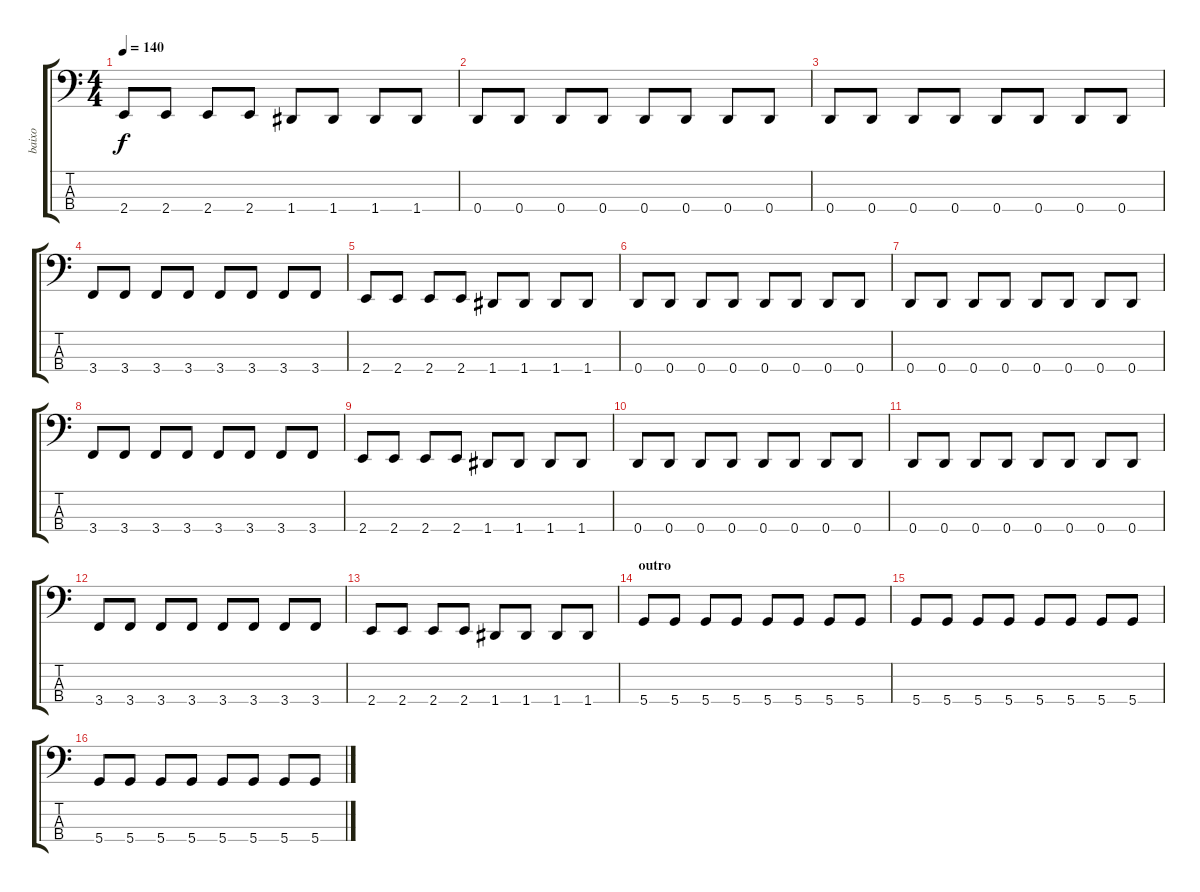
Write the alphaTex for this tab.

\track ("baixo" "baixo") {instrument electricbasspick}
\staff {score tabs}
\tuning (G2 D2 A1 D1) {hide}
\ts (4 4)
\tempo 140
\clef f4
\ks c
2.4.8{dy f} 2.4.8 2.4.8 2.4.8 1.4.8 1.4.8 1.4.8 1.4.8 |
0.4.8 0.4.8 0.4.8 0.4.8 0.4.8 0.4.8 0.4.8 0.4.8 |
0.4.8 0.4.8 0.4.8 0.4.8 0.4.8 0.4.8 0.4.8 0.4.8 |
3.4.8 3.4.8 3.4.8 3.4.8 3.4.8 3.4.8 3.4.8 3.4.8 |
2.4.8 2.4.8 2.4.8 2.4.8 1.4.8 1.4.8 1.4.8 1.4.8 |
0.4.8 0.4.8 0.4.8 0.4.8 0.4.8 0.4.8 0.4.8 0.4.8 |
0.4.8 0.4.8 0.4.8 0.4.8 0.4.8 0.4.8 0.4.8 0.4.8 |
3.4.8 3.4.8 3.4.8 3.4.8 3.4.8 3.4.8 3.4.8 3.4.8 |
2.4.8 2.4.8 2.4.8 2.4.8 1.4.8 1.4.8 1.4.8 1.4.8 |
0.4.8 0.4.8 0.4.8 0.4.8 0.4.8 0.4.8 0.4.8 0.4.8 |
0.4.8 0.4.8 0.4.8 0.4.8 0.4.8 0.4.8 0.4.8 0.4.8 |
3.4.8 3.4.8 3.4.8 3.4.8 3.4.8 3.4.8 3.4.8 3.4.8 |
2.4.8 2.4.8 2.4.8 2.4.8 1.4.8 1.4.8 1.4.8 1.4.8 |
\section ("" "outro")
5.4.8 5.4.8 5.4.8 5.4.8 5.4.8 5.4.8 5.4.8 5.4.8 |
5.4.8 5.4.8 5.4.8 5.4.8 5.4.8 5.4.8 5.4.8 5.4.8 |
5.4.8 5.4.8 5.4.8 5.4.8 5.4.8 5.4.8 5.4.8 5.4.8
